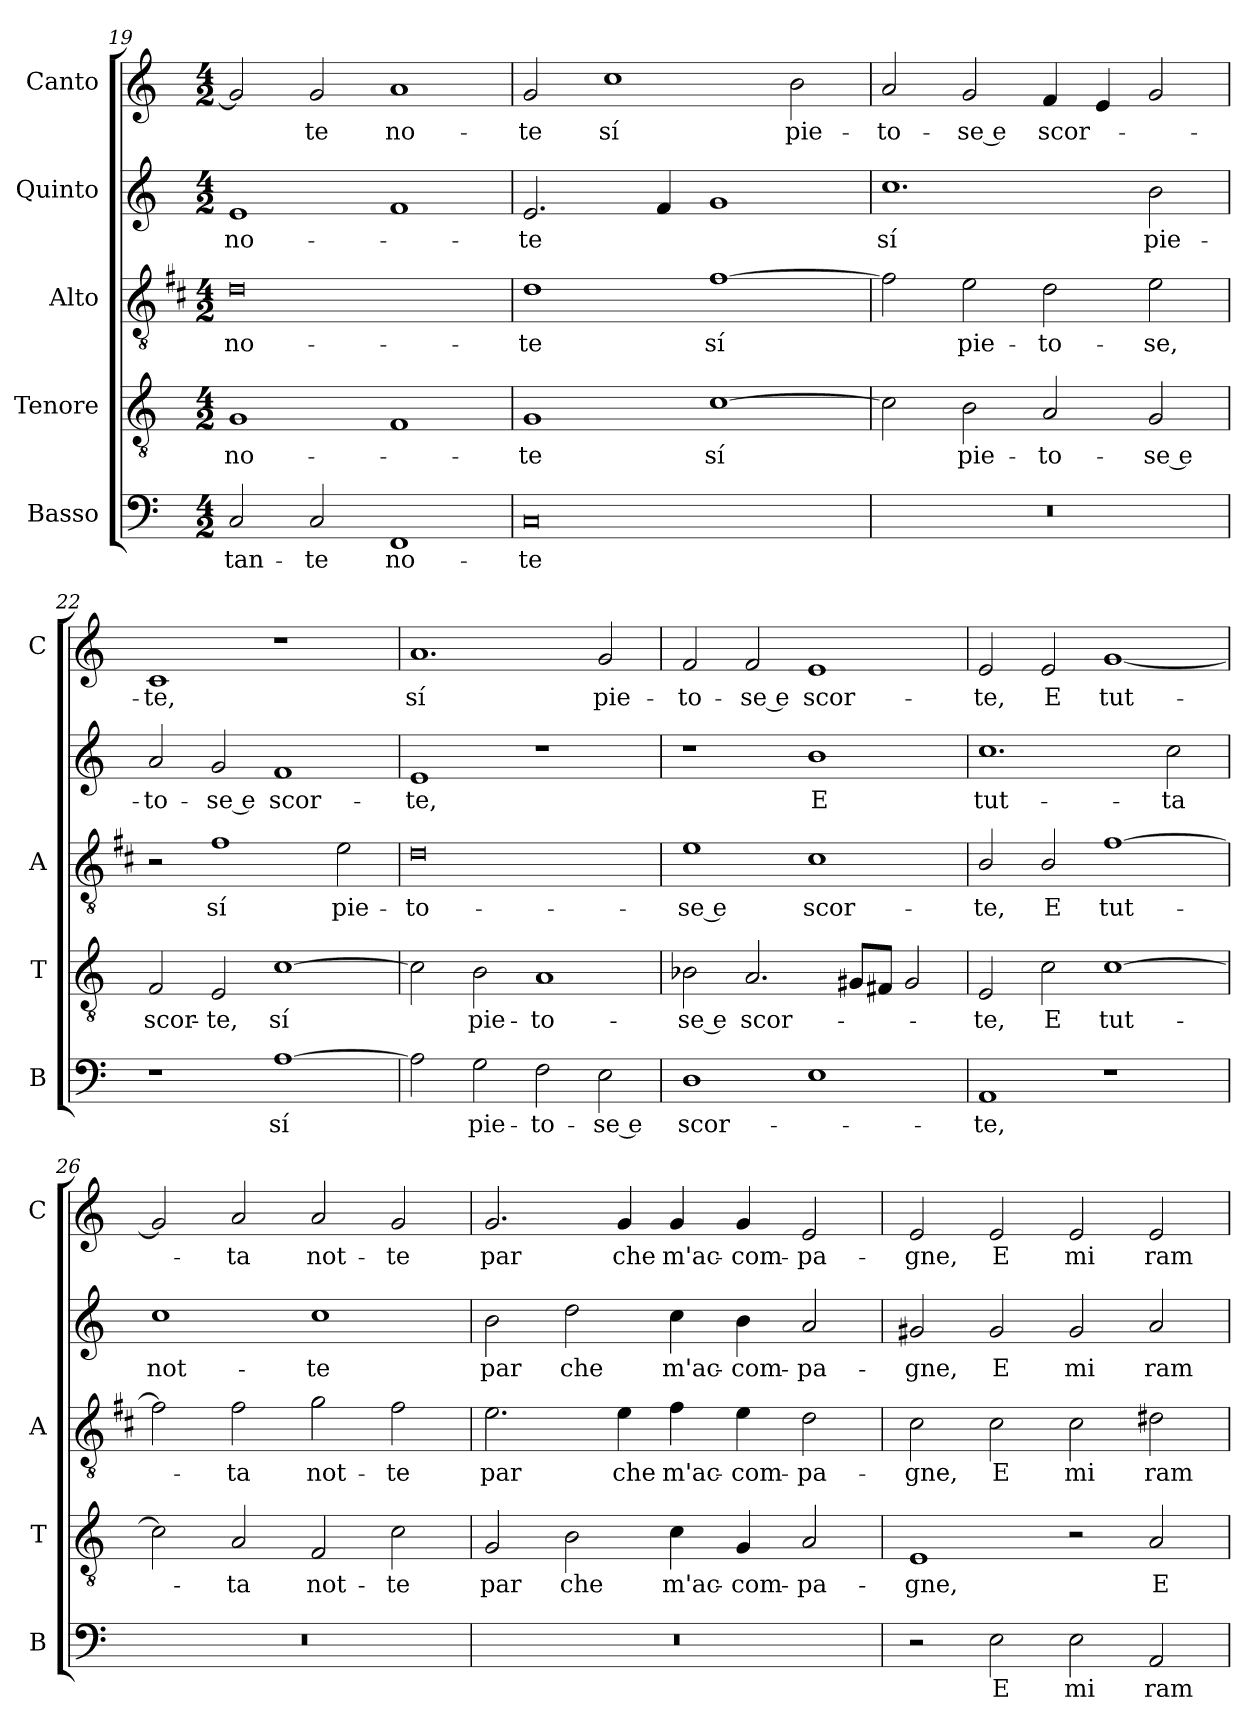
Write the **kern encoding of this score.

**kern	**text	**kern	**text	**kern	**text	**kern	**text	**kern	**text
*part5	*part5	*part4	*part4	*part3	*part3	*part2	*part2	*part1	*part1
*staff5	*staff5	*staff4	*staff4	*staff3	*staff3	*staff2	*staff2	*staff1	*staff1
*I"Basso	*	*I"Tenore	*	*I"Alto	*	*I"Quinto	*	*I"Canto	*
*I'B	*	*I'T	*	*I'A	*	*	*	*I'C	*
*clefF4	*	*clefGv2	*	*clefGv2	*	*clefG2	*	*clefG2	*
*	*	*	*	*ITrd1c2	*	*	*	*	*
*k[]	*	*k[]	*	*k[]	*	*k[]	*	*k[]	*
*C:	*	*C:	*	*C:	*	*C:	*	*C:	*
*M4/2	*	*M4/2	*	*M4/2	*	*M4/2	*	*M4/2	*
=19	=19	=19	=19	=19	=19	=19	=19	=19	=19
!	!LO:LY:b	!	!LO:LY:b	!	!LO:LY:b	!	!LO:LY:b	!	!
2C/	tan-	1G	no-	0c	no-	1e	no-	2g/]	.
!	!LO:LY:b	!	!	!	!	!	!	!	!LO:LY:b
2C/	-te	.	.	.	.	.	.	2g/	-te
!	!LO:LY:b	!	!	!	!	!	!	!	!LO:LY:b
1FF	no-	1F	.	.	.	1f	.	1a	no-
=20	=20	=20	=20	=20	=20	=20	=20	=20	=20
!	!LO:LY:b	!	!LO:LY:b	!	!LO:LY:b	!	!LO:LY:b	!	!LO:LY:b
0C	-te	1G	-te	1c	-te	2.e/	-te	2g/	-te
!	!	!	!	!	!	!	!	!	!LO:LY:b
.	.	.	.	.	.	.	.	1cc	sí
.	.	.	.	.	.	4f/	.	.	.
!	!	!	!LO:LY:b	!	!LO:LY:b	!	!	!	!
.	.	[1c	sí	[1e	sí	1g	.	.	.
!	!	!	!	!	!	!	!	!	!LO:LY:b
.	.	.	.	.	.	.	.	2b\	pie-
=21	=21	=21	=21	=21	=21	=21	=21	=21	=21
!	!	!	!	!	!	!	!LO:LY:b	!	!LO:LY:b
0r	.	2c\]	.	2e\]	.	1.cc	sí	2a/	-to-
!	!	!	!LO:LY:b	!	!LO:LY:b	!	!	!	!LO:LY:b
.	.	2B\	pie-	2d\	pie-	.	.	2g/	-se e
!	!	!	!LO:LY:b	!	!LO:LY:b	!	!	!	!LO:LY:b
.	.	2A/	-to-	2c\	-to-	.	.	4f/	scor-
.	.	.	.	.	.	.	.	4e/	.
!	!	!	!LO:LY:b	!	!LO:LY:b	!	!LO:LY:b	!	!
.	.	2G/	-se e	2d\	-se,	2b\	pie-	2g/	.
=22	=22	=22	=22	=22	=22	=22	=22	=22	=22
!	!	!	!LO:LY:b	!	!	!	!LO:LY:b	!	!LO:LY:b
1r	.	2F/	scor-	2r	.	2a/	-to-	1c	-te,
!	!	!	!LO:LY:b	!	!LO:LY:b	!	!LO:LY:b	!	!
.	.	2E/	-te,	1e	sí	2g/	-se e	.	.
!	!LO:LY:b	!	!LO:LY:b	!	!	!	!LO:LY:b	!	!
[1A	sí	[1c	sí	.	.	1f	scor-	1r	.
!	!	!	!	!	!LO:LY:b	!	!	!	!
.	.	.	.	2d\	pie-	.	.	.	.
!!LO:LB:g=z
=23	=23	=23	=23	=23	=23	=23	=23	=23	=23
!	!	!	!	!	!LO:LY:b	!	!LO:LY:b	!	!LO:LY:b
2A\]	.	2c\]	.	0c	-to-	1e	-te,	1.a	sí
!	!LO:LY:b	!	!LO:LY:b	!	!	!	!	!	!
2G\	pie-	2B\	pie-	.	.	.	.	.	.
!	!LO:LY:b	!	!LO:LY:b	!	!	!	!	!	!
2F\	-to-	1A	-to-	.	.	1r	.	.	.
!	!LO:LY:b	!	!	!	!	!	!	!	!LO:LY:b
2E\	-se e	.	.	.	.	.	.	2g/	pie-
=24	=24	=24	=24	=24	=24	=24	=24	=24	=24
!	!LO:LY:b	!	!LO:LY:b	!	!LO:LY:b	!	!	!	!LO:LY:b
1D	scor-	2B-X\	-se e	1d	-se e	1r	.	2f/	-to-
!	!	!	!LO:LY:b	!	!	!	!	!	!LO:LY:b
.	.	2.A/	scor-	.	.	.	.	2f/	-se e
!	!	!	!	!	!LO:LY:b	!	!LO:LY:b	!	!LO:LY:b
1E	.	.	.	1B	scor-	1b	E	1e	scor-
.	.	8G#X/L	.	.	.	.	.	.	.
.	.	8F#X/J	.	.	.	.	.	.	.
.	.	2G#/	.	.	.	.	.	.	.
=25	=25	=25	=25	=25	=25	=25	=25	=25	=25
!	!LO:LY:b	!	!LO:LY:b	!	!LO:LY:b	!	!LO:LY:b	!	!LO:LY:b
1AA	-te,	2E/	-te,	2A/	-te,	1.cc	tut-	2e/	-te,
!	!	!	!LO:LY:b	!	!LO:LY:b	!	!	!	!LO:LY:b
.	.	2c\	E	2A/	E	.	.	2e/	E
!	!	!	!LO:LY:b	!	!LO:LY:b	!	!	!	!LO:LY:b
1r	.	[1c	tut-	[1e	tut-	.	.	[1g	tut-
!	!	!	!	!	!	!	!LO:LY:b	!	!
.	.	.	.	.	.	2cc\	-ta	.	.
=26	=26	=26	=26	=26	=26	=26	=26	=26	=26
!	!	!	!	!	!	!	!LO:LY:b	!	!
0r	.	2c\]	.	2e\]	.	1cc	not-	2g/]	.
!	!	!	!LO:LY:b	!	!LO:LY:b	!	!	!	!LO:LY:b
.	.	2A/	-ta	2e\	-ta	.	.	2a/	-ta
!	!	!	!LO:LY:b	!	!LO:LY:b	!	!LO:LY:b	!	!LO:LY:b
.	.	2F/	not-	2f\	not-	1cc	-te	2a/	not-
!	!	!	!LO:LY:b	!	!LO:LY:b	!	!	!	!LO:LY:b
.	.	2c\	-te	2e\	-te	.	.	2g/	-te
=27	=27	=27	=27	=27	=27	=27	=27	=27	=27
!	!	!	!LO:LY:b	!	!LO:LY:b	!	!LO:LY:b	!	!LO:LY:b
0r	.	2G/	par	2.d\	par	2b\	par	2.g/	par
!	!	!	!LO:LY:b	!	!	!	!LO:LY:b	!	!
.	.	2B\	che	.	.	2dd\	che	.	.
!	!	!	!	!	!LO:LY:b	!	!	!	!LO:LY:b
.	.	.	.	4d\	che	.	.	4g/	che
!	!	!	!LO:LY:b	!	!LO:LY:b	!	!LO:LY:b	!	!LO:LY:b
.	.	4c\	m'ac-	4e\	m'ac-	4cc\	m'ac-	4g/	m'ac-
!	!	!	!LO:LY:b	!	!LO:LY:b	!	!LO:LY:b	!	!LO:LY:b
.	.	4G/	-com-	4d\	-com-	4b\	-com-	4g/	-com-
!	!	!	!LO:LY:b	!	!LO:LY:b	!	!LO:LY:b	!	!LO:LY:b
.	.	2A/	-pa-	2c\	-pa-	2a/	-pa-	2e/	-pa-
=28	=28	=28	=28	=28	=28	=28	=28	=28	=28
!	!	!	!LO:LY:b	!	!LO:LY:b	!	!LO:LY:b	!	!LO:LY:b
2r	.	1E	-gne,	2B\	-gne,	2g#X/	-gne,	2e/	-gne,
!	!LO:LY:b	!	!	!	!LO:LY:b	!	!LO:LY:b	!	!LO:LY:b
2E\	E	.	.	2B\	E	2g#/	E	2e/	E
!	!LO:LY:b	!	!	!	!LO:LY:b	!	!LO:LY:b	!	!LO:LY:b
2E\	mi	2r	.	2B\	mi	2g#/	mi	2e/	mi
!	!LO:LY:b	!	!LO:LY:b	!	!LO:LY:b	!	!LO:LY:b	!	!LO:LY:b
2AA/	ram-	2A/	E	2c#X\	ram-	2a/	ram-	2e/	ram-
=	=	=	=	=	=	=	=	=	=
*-	*-	*-	*-	*-	*-	*-	*-	*-	*-
